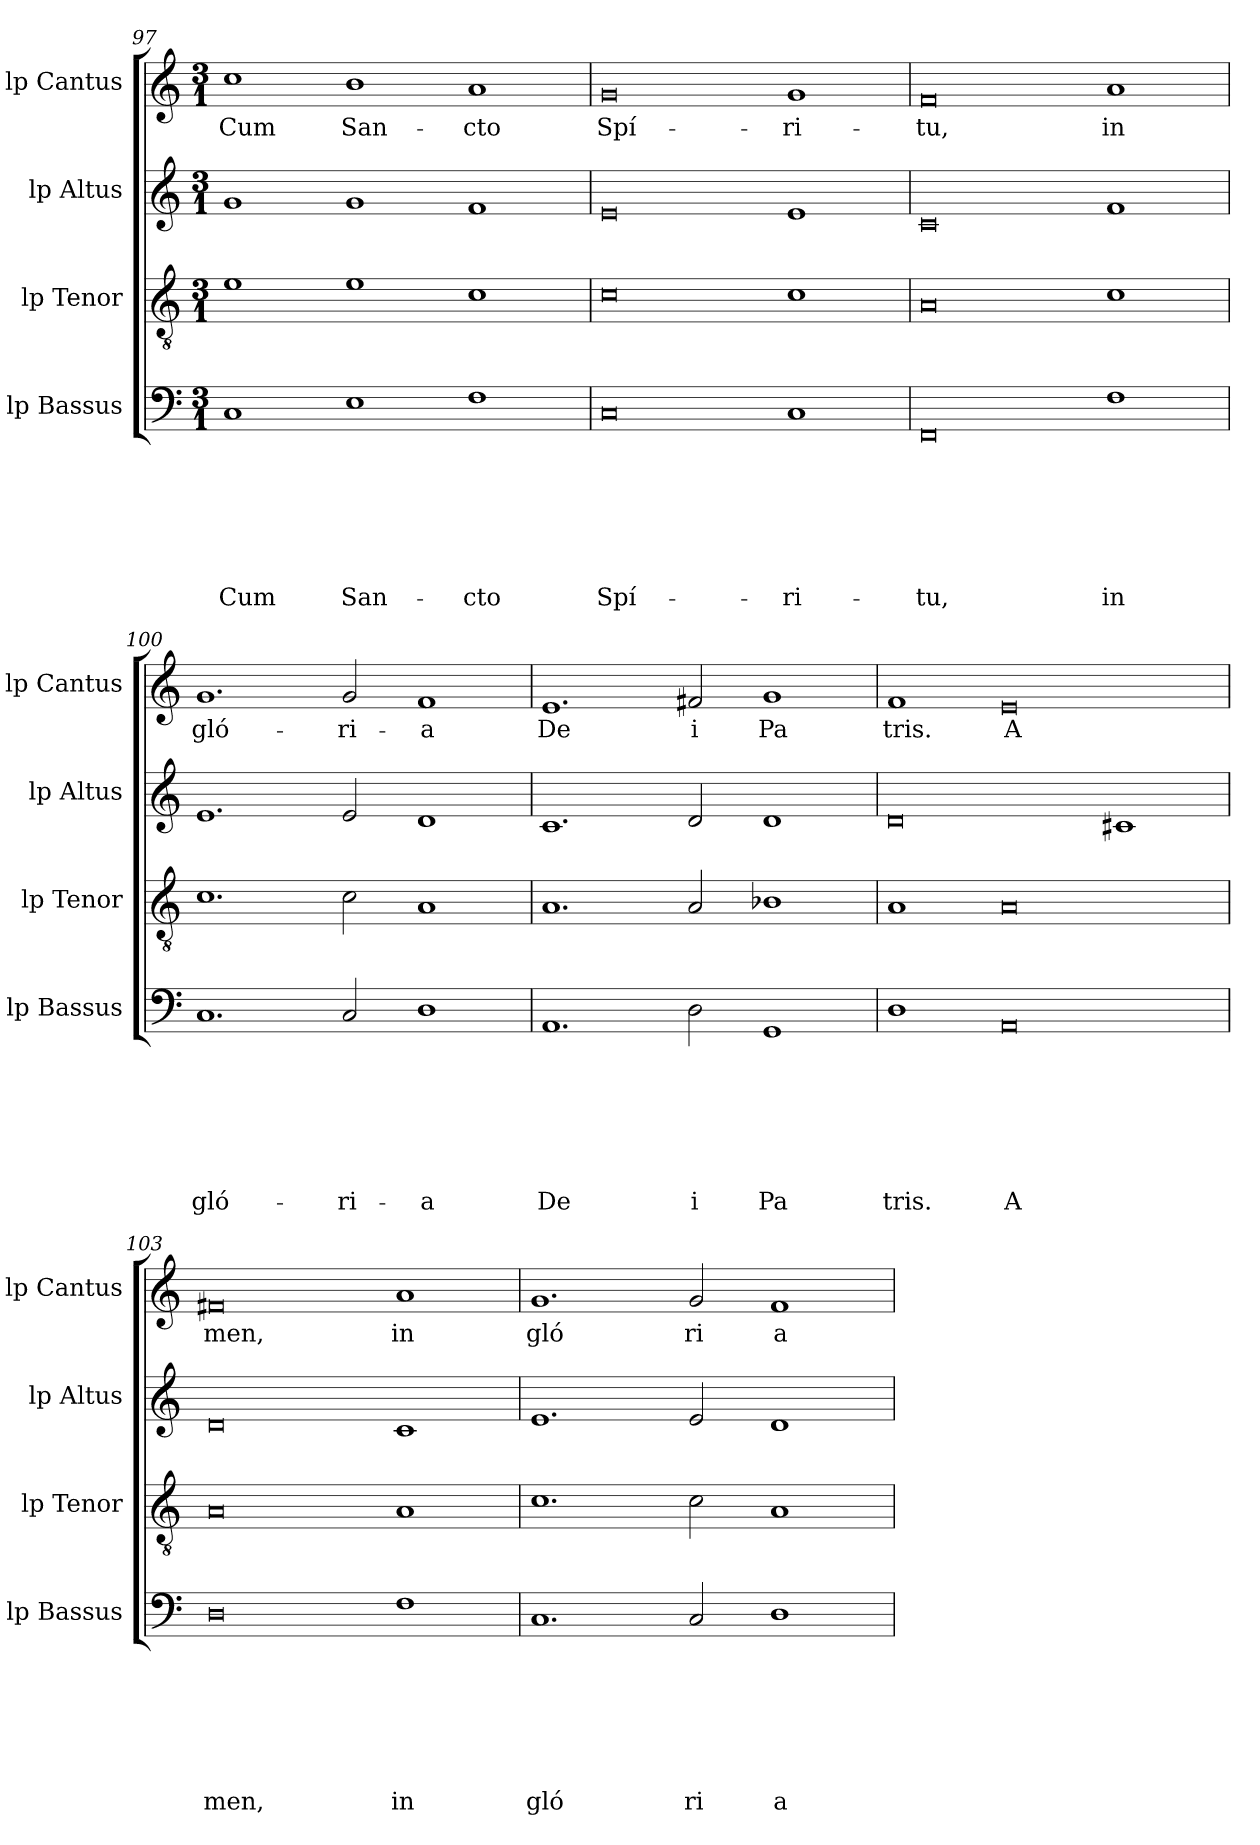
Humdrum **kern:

**kern	**text	**text	**text	**text	**text	**text	**text	**kern	**kern	**kern	**text
*part4	*part4	*part4	*part4	*part4	*part4	*part4	*part4	*part3	*part2	*part1	*part1
*staff4	*staff4	*staff4	*staff4	*staff4	*staff4	*staff4	*staff4	*staff3	*staff2	*staff1	*staff1
*I"lp Bassus	*	*	*	*	*	*	*	*I"lp Tenor	*I"lp Altus	*I"lp Cantus	*
*I'lp Bassus	*	*	*	*	*	*	*	*I'lp Tenor	*I'lp Altus	*I'lp Cantus	*
*clefF4	*	*	*	*	*	*	*	*clefGv2	*clefG2	*clefG2	*
*k[]	*	*	*	*	*	*	*	*k[]	*k[]	*k[]	*
*C:	*	*	*	*	*	*	*	*C:	*C:	*C:	*
*M3/1	*	*	*	*	*	*	*	*M3/1	*M3/1	*M3/1	*
=97	=97	=97	=97	=97	=97	=97	=97	=97	=97	=97	=97
!	!	!	!	!	!	!	!LO:LY:b	!	!	!	!LO:LY:b
1C	.	.	.	.	.	.	Cum	1e	1g	1cc	Cum
!	!	!	!	!	!	!	!LO:LY:b	!	!	!	!LO:LY:b
1E	.	.	.	.	.	.	San-	1e	1g	1b	San-
!	!	!	!	!	!	!	!LO:LY:b	!	!	!	!LO:LY:b
1F	.	.	.	.	.	.	-cto	1c	1f	1a	-cto
=98	=98	=98	=98	=98	=98	=98	=98	=98	=98	=98	=98
!	!	!	!	!	!	!	!LO:LY:b	!	!	!	!LO:LY:b
0C	.	.	.	.	.	.	Spí-	0c	0e	0g	Spí-
!	!	!	!	!	!	!	!LO:LY:b	!	!	!	!LO:LY:b
1C	.	.	.	.	.	.	-ri-	1c	1e	1g	-ri-
=99	=99	=99	=99	=99	=99	=99	=99	=99	=99	=99	=99
!	!	!	!	!	!	!	!LO:LY:b	!	!	!	!LO:LY:b
0FF	.	.	.	.	.	.	-tu,	0A	0c	0f	-tu,
!	!	!	!	!	!	!	!LO:LY:b	!	!	!	!LO:LY:b
1F	.	.	.	.	.	.	in	1c	1f	1a	in
=100	=100	=100	=100	=100	=100	=100	=100	=100	=100	=100	=100
!	!	!	!	!	!	!	!LO:LY:b	!	!	!	!LO:LY:b
1.C	.	.	.	.	.	.	gló-	1.c	1.e	1.g	gló-
!	!	!	!	!	!	!	!LO:LY:b	!	!	!	!LO:LY:b
2C/	.	.	.	.	.	.	-ri-	2c\	2e/	2g/	-ri-
!	!	!	!	!	!	!	!LO:LY:b	!	!	!	!LO:LY:b
1D	.	.	.	.	.	.	-a	1A	1d	1f	-a
!!LO:LB:g=z
=101	=101	=101	=101	=101	=101	=101	=101	=101	=101	=101	=101
!	!	!	!	!	!	!	!LO:LY:b	!	!	!	!LO:LY:b
1.AA	.	.	.	.	.	.	De	1.A	1.c	1.e	De
!	!	!	!	!	!	!	!LO:LY:b	!	!	!	!LO:LY:b
2D\	.	.	.	.	.	.	i	2A/	2d/	2f#X/	i
!	!	!	!	!	!	!	!LO:LY:b	!	!	!	!LO:LY:b
1GG	.	.	.	.	.	.	Pa	1B-X	1d	1g	Pa
=102	=102	=102	=102	=102	=102	=102	=102	=102	=102	=102	=102
!	!	!	!	!	!	!	!LO:LY:b	!	!	!	!LO:LY:b
1D	.	.	.	.	.	.	tris.	1A	0d	1f	tris.
!	!	!	!	!	!	!	!LO:LY:b	!	!	!	!LO:LY:b
0AA	.	.	.	.	.	.	A	0A	.	0e	A
.	.	.	.	.	.	.	.	.	1c#X	.	.
=103	=103	=103	=103	=103	=103	=103	=103	=103	=103	=103	=103
!	!	!	!	!	!	!	!LO:LY:b	!	!	!	!LO:LY:b
0D	.	.	.	.	.	.	men,	0A	0d	0f#X	men,
!	!	!	!	!	!	!	!LO:LY:b	!	!	!	!LO:LY:b
1F	.	.	.	.	.	.	in	1A	1c	1a	in
=104	=104	=104	=104	=104	=104	=104	=104	=104	=104	=104	=104
!	!	!	!	!	!	!	!LO:LY:b	!	!	!	!LO:LY:b
1.C	.	.	.	.	.	.	gló	1.c	1.e	1.g	gló
!	!	!	!	!	!	!	!LO:LY:b	!	!	!	!LO:LY:b
2C/	.	.	.	.	.	.	ri	2c\	2e/	2g/	ri
!	!	!	!	!	!	!	!LO:LY:b	!	!	!	!LO:LY:b
1D	.	.	.	.	.	.	a	1A	1d	1f	a
=	=	=	=	=	=	=	=	=	=	=	=
*-	*-	*-	*-	*-	*-	*-	*-	*-	*-	*-	*-
